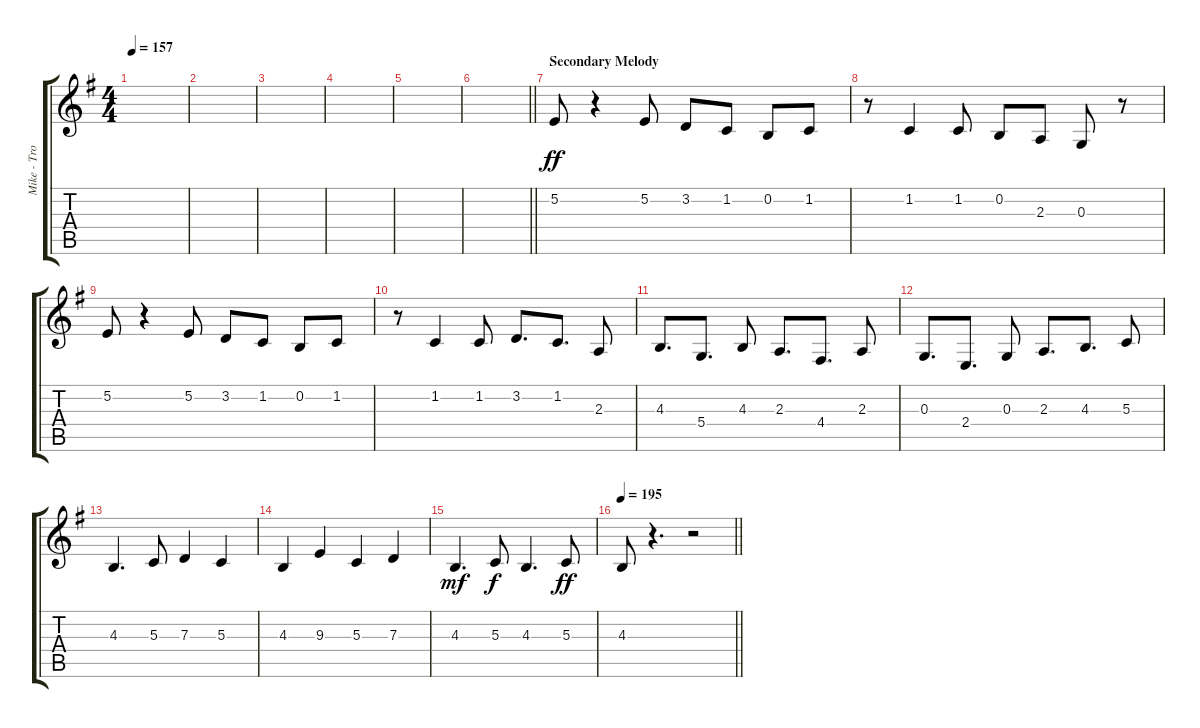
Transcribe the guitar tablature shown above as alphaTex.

\track ("Mike - Trombone" "Mike - Tro") {instrument trombone}
\staff {score tabs}
\tuning (E4 B3 G3 D3 A2 E2) {hide}
\ts (4 4)
\tempo 157
\clef g2
\ks g
|
|
|
|
|
\barLineRight lightlight
|
\section ("" "Secondary Melody")
5.2.8{dy ff} r.4 5.2.8 3.2.8 1.2.8 0.2.8 1.2.8 |
r.8 1.2.4 1.2.8 0.2.8 2.3.8 0.3.8 r.8 |
5.2.8 r.4 5.2.8 3.2.8 1.2.8 0.2.8 1.2.8 |
r.8 1.2.4 1.2.8 3.2.8{d} 1.2.8{d} 2.3.8 |
4.3.8{d} 5.4.8{d} 4.3.8 2.3.8{d} 4.4.8{d} 2.3.8 |
0.3.8{d} 2.4.8{d} 0.3.8 2.3.8{d} 4.3.8{d} 5.3.8 |
4.3.4{d} 5.3.8 7.3.4 5.3.4 |
4.3.4 9.3.4 5.3.4 7.3.4 |
4.3.4{d dy mf} 5.3.8{dy f} 4.3.4{d} 5.3.8{dy ff} |
\tempo 195
\barLineRight lightlight
4.3.8 r.4{d} r.2
